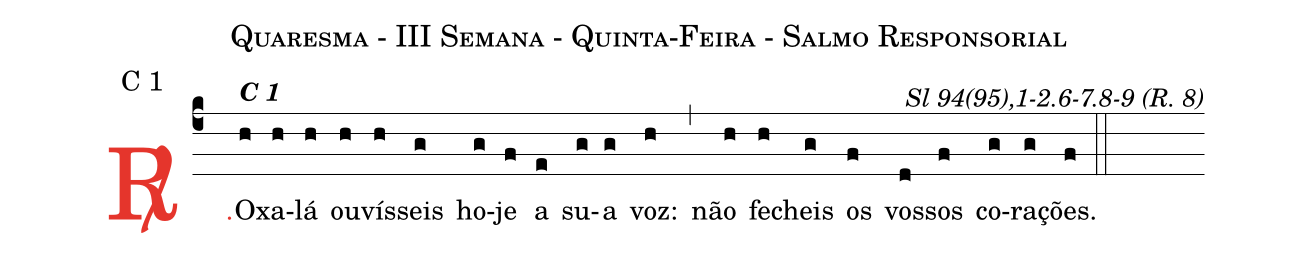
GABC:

name: Quaresma - III Semana - Quinta-Feira - Salmo Responsorial;
mode: C 1;
commentary: Sl 94(95),1-2.6-7.8-9 (R. 8);
%%
(c4)

<c><sp>R/</sp>.</c>() O<alt>\textbf{C 1}</alt>(h)xa(h)lá(h) ou(h)vís(h)seis(g) ho(g)je(f) a(e) su(g)a(g) voz:(h) (,) não(h) fe(h)cheis(g) os(f) vos(d)sos(f) co(g)ra(g)ções.(f)

(::)
